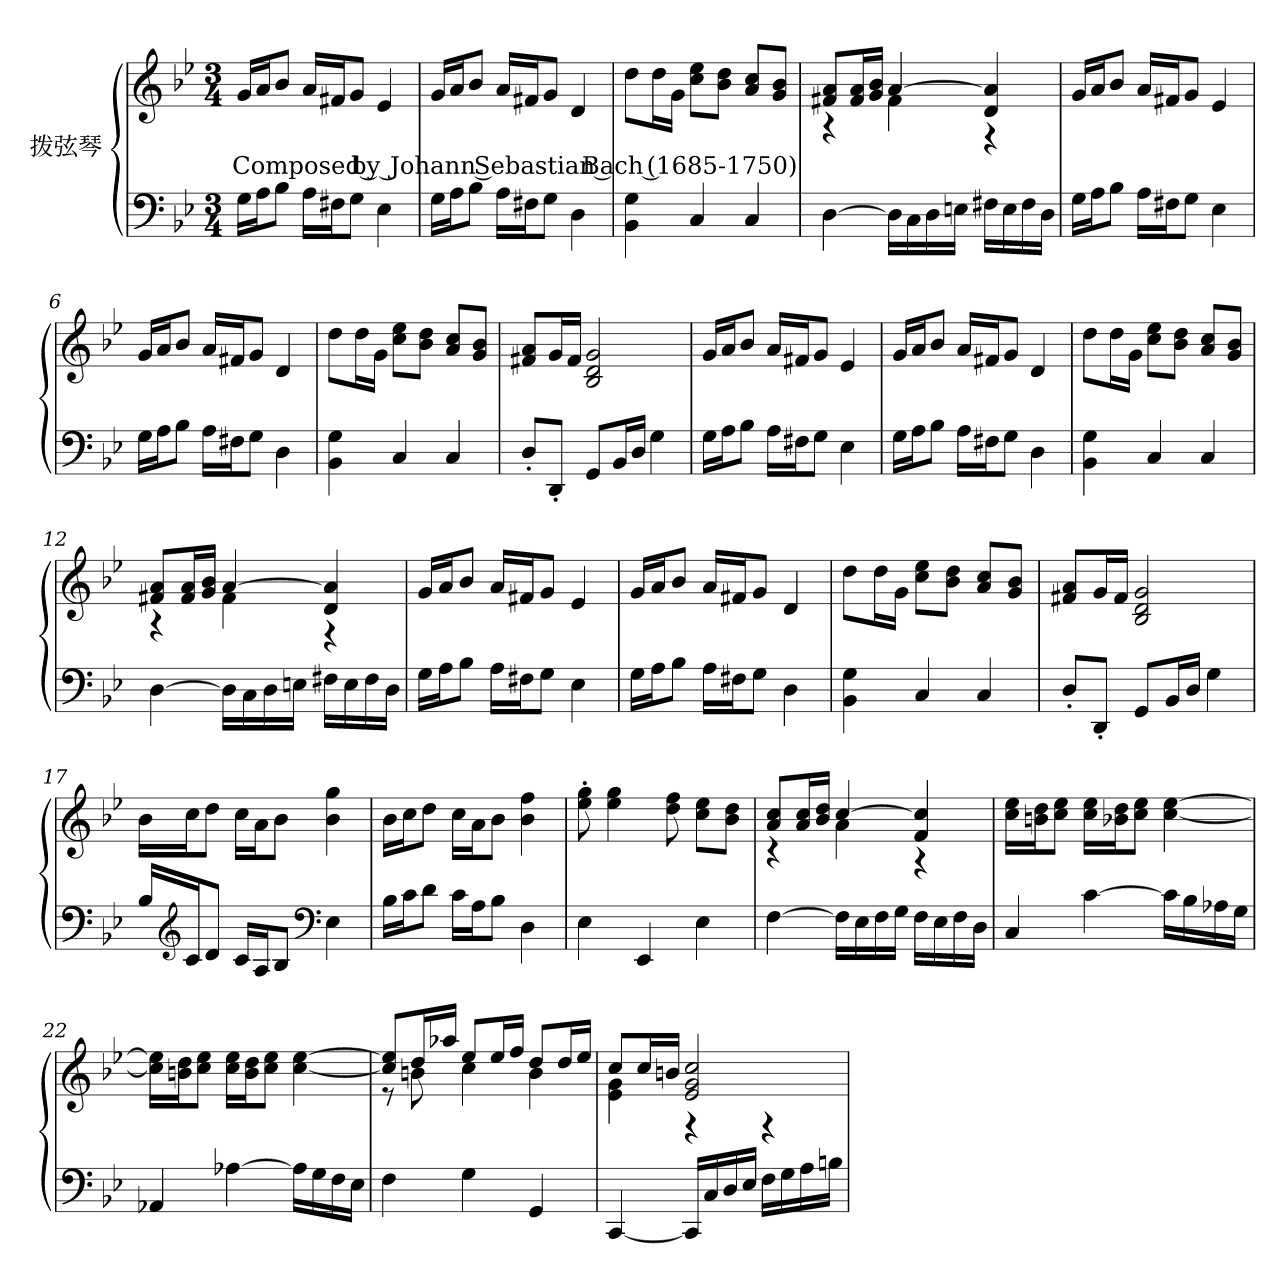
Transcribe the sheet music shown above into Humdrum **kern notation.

**kern	**kern	**text
*part2	*part1	*part1
*staff2	*staff1	*staff1
*I"拨弦琴	*I"拨弦琴	*
*clefF4	*clefG2	*
*k[b-e-]	*k[b-e-]	*
*M3/4	*M3/4	*
*MM100	*MM100	*
=1	=1	=1
16G\LL	16g/LL	Composed by Johann Sebastian Bach (1685-1750)
16A\J	16a/J	.
8B-\J	8b-/J	.
16A\LL	16a/LL	.
16F#X\J	16f#X/J	.
8G\J	8g/J	.
4E-\	4e-/	.
=2	=2	=2
16G\LL	16g/LL	.
16A\J	16a/J	.
8B-\J	8b-/J	.
16A\LL	16a/LL	.
16F#X\J	16f#X/J	.
8G\J	8g/J	.
4D\	4d/	.
!!LO:LB:g=z
=3	=3	=3
4BB-\ 4G\	8dd\L	.
.	16dd\L	.
.	16g\JJ	.
4C/	8cc\ 8ee-\L	.
.	8b-\ 8dd\J	.
4C/	8a/ 8cc/L	.
.	8g/ 8b-/J	.
=4	=4	=4
*	*^	*
[4D\	8f#X/ 8a/L	4r	.
.	16f#/ 16a/L	.	.
.	16g/ 16b-/JJ	.	.
16D\LL]	[4a/	4f#\	.
16C\	.	.	.
16D\	.	.	.
16En\JJ	.	.	.
16F#X\LL	4d/ 4a/]	4r	.
16E\	.	.	.
16F#\	.	.	.
16D\JJ	.	.	.
*	*v	*v	*
=5	=5	=5
16G\LL	16g/LL	.
16A\J	16a/J	.
8B-\J	8b-/J	.
16A\LL	16a/LL	.
16F#X\J	16f#X/J	.
8G\J	8g/J	.
4E-\	4e-/	.
=6	=6	=6
16G\LL	16g/LL	.
16A\J	16a/J	.
8B-\J	8b-/J	.
16A\LL	16a/LL	.
16F#X\J	16f#X/J	.
8G\J	8g/J	.
4D\	4d/	.
!!LO:LB:g=z
=7	=7	=7
4BB-\ 4G\	8dd\L	.
.	16dd\L	.
.	16g\JJ	.
4C/	8cc\ 8ee-\L	.
.	8b-\ 8dd\J	.
4C/	8a/ 8cc/L	.
.	8g/ 8b-/J	.
=8	=8	=8
8D'/L	8f#X/ 8a/L	.
8DD'/J	16g/L	.
.	16f#/JJ	.
8GG/L	2B-/ 2d/ 2g/	.
16BB-/L	.	.
16D/JJ	.	.
4G\	.	.
=9	=9	=9
16G\LL	16g/LL	.
16A\J	16a/J	.
8B-\J	8b-/J	.
16A\LL	16a/LL	.
16F#X\J	16f#X/J	.
8G\J	8g/J	.
4E-\	4e-/	.
=10	=10	=10
16G\LL	16g/LL	.
16A\J	16a/J	.
8B-\J	8b-/J	.
16A\LL	16a/LL	.
16F#X\J	16f#X/J	.
8G\J	8g/J	.
4D\	4d/	.
=11	=11	=11
4BB-\ 4G\	8dd\L	.
.	16dd\L	.
.	16g\JJ	.
4C/	8cc\ 8ee-\L	.
.	8b-\ 8dd\J	.
4C/	8a/ 8cc/L	.
.	8g/ 8b-/J	.
!!LO:LB:g=z
=12	=12	=12
*	*^	*
[4D\	8f#X/ 8a/L	4r	.
.	16f#/ 16a/L	.	.
.	16g/ 16b-/JJ	.	.
16D\LL]	[4a/	4f#\	.
16C\	.	.	.
16D\	.	.	.
16En\JJ	.	.	.
16F#X\LL	4d/ 4a/]	4r	.
16E\	.	.	.
16F#\	.	.	.
16D\JJ	.	.	.
*	*v	*v	*
=13	=13	=13
16G\LL	16g/LL	.
16A\J	16a/J	.
8B-\J	8b-/J	.
16A\LL	16a/LL	.
16F#X\J	16f#X/J	.
8G\J	8g/J	.
4E-\	4e-/	.
=14	=14	=14
16G\LL	16g/LL	.
16A\J	16a/J	.
8B-\J	8b-/J	.
16A\LL	16a/LL	.
16F#X\J	16f#X/J	.
8G\J	8g/J	.
4D\	4d/	.
=15	=15	=15
4BB-\ 4G\	8dd\L	.
.	16dd\L	.
.	16g\JJ	.
4C/	8cc\ 8ee-\L	.
.	8b-\ 8dd\J	.
4C/	8a/ 8cc/L	.
.	8g/ 8b-/J	.
!!LO:LB:g=z
=16	=16	=16
8D'/L	8f#X/ 8a/L	.
8DD'/J	16g/L	.
.	16f#/JJ	.
8GG/L	2B-/ 2d/ 2g/	.
16BB-/L	.	.
16D/JJ	.	.
4G\	.	.
=17	=17	=17
16B-/LL	16b-\LL	.
*clefG2	*	*
16c/J	16cc\J	.
8d/J	8dd\J	.
16c/LL	16cc\LL	.
16A/J	16a\J	.
8B-/J	8b-\J	.
*clefF4	*	*
4E-\	4b-\ 4gg\	.
=18	=18	=18
16B-\LL	16b-\LL	.
16c\J	16cc\J	.
8d\J	8dd\J	.
16c\LL	16cc\LL	.
16A\J	16a\J	.
8B-\J	8b-\J	.
4D\	4b-\ 4ff\	.
=19	=19	=19
4E-\	8ee-\' 8gg\'	.
.	4ee-\ 4gg\	.
4EE-/	.	.
.	8dd\ 8ff\	.
4E-\	8cc\ 8ee-\L	.
.	8b-\ 8dd\J	.
!!LO:LB:g=z
=20	=20	=20
*	*^	*
[4F\	8a/ 8cc/L	4r	.
.	16a/ 16cc/L	.	.
.	16b-/ 16dd/JJ	.	.
16F\LL]	[4cc/	4a\	.
16E-\	.	.	.
16F\	.	.	.
16G\JJ	.	.	.
16F\LL	4f/ 4cc/]	4r	.
16E-\	.	.	.
16F\	.	.	.
16D\JJ	.	.	.
*	*v	*v	*
=21	=21	=21
4C/	16cc\ 16ee-\LL	.
.	16bn\ 16dd\J	.
.	8cc\ 8ee-\J	.
[4c\	16cc\ 16ee-\LL	.
.	16b-X\ 16dd\J	.
.	8cc\ 8ee-\J	.
16c\LL]	[4cc\ [4ee-\	.
16B-\	.	.
16A-X\	.	.
16G\JJ	.	.
=22	=22	=22
4AA-X/	16cc\] 16ee-\]LL	.
.	16bn\ 16dd\J	.
.	8cc\ 8ee-\J	.
[4A-X\	16cc\ 16ee-\LL	.
.	16b\ 16dd\J	.
.	8cc\ 8ee-\J	.
16A-\LL]	[4cc\ [4ee-\	.
16G\	.	.
16F\	.	.
16E-\JJ	.	.
!!LO:PB:g=z
=23	=23	=23
*	*^	*
4F\	8cc/] 8ee-/]L	8r	.
.	16dd/L	8bn\	.
.	16aa-X/JJ	.	.
4G\	8ee-/L	4cc\	.
.	16ee-/L	.	.
.	16ff/JJ	.	.
4GG/	8dd/L	4b\	.
.	16dd/L	.	.
.	16ee-/JJ	.	.
=24	=24	=24	=24
[4CC/	8cc/L	4e-\ 4g\	.
.	16cc/L	.	.
.	16bn/JJ	.	.
16CC/LL]	2e-/ 2g/ 2cc/	4r	.
16C/	.	.	.
16D/	.	.	.
16E-/JJ	.	.	.
16F\LL	.	4r	.
16G\	.	.	.
16A\	.	.	.
16Bn\JJ	.	.	.
*	*v	*v	*
=	=	=
*-	*-	*-
